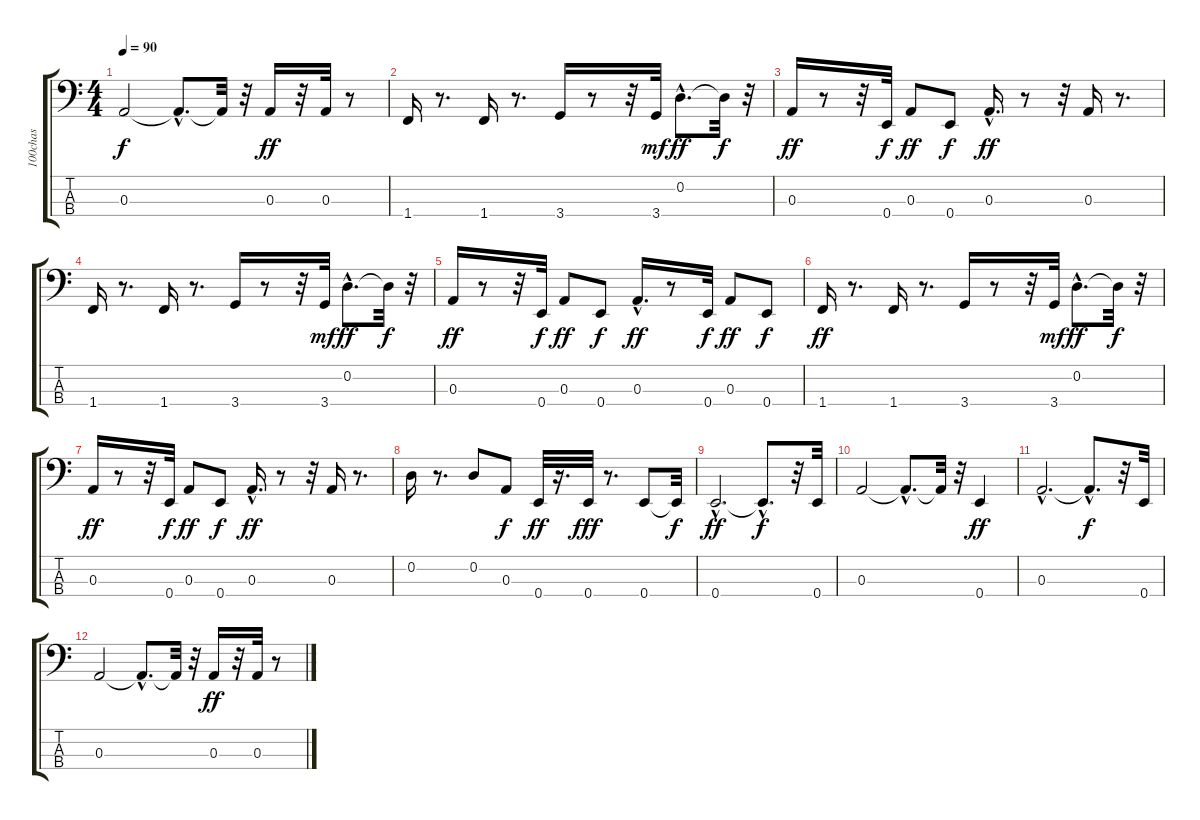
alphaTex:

\track ("100chas" "100chas") {instrument electricbassfinger}
\staff {score tabs}
\tuning (G2 D2 A1 E1) {hide}
\ts (4 4)
\tempo 90
\clef f4
\ks c
0.3.2{dy f} 0.3{hac t}.8{d} 0.3{t}.32 r.32 0.3.16{dy ff} r.32 0.3.32 r.8 |
1.4.16 r.8{d} 1.4.16 r.8{d} 3.4.16 r.8 r.32 3.4.32{dy mf} 0.2{hac}.8{d dy ff} 0.2{t}.32{dy f} r.32 |
0.3.16{dy ff} r.8 r.32 0.4.32{dy f} 0.3.8{dy ff} 0.4.8{dy f} 0.3{hac}.16{d dy ff} r.8 r.32 0.3.16 r.8{d} |
1.4.16 r.8{d} 1.4.16 r.8{d} 3.4.16 r.8 r.32 3.4.32{dy mf} 0.2{hac}.8{d dy ff} 0.2{t}.32{dy f} r.32 |
0.3.16{dy ff} r.8 r.32 0.4.32{dy f} 0.3.8{dy ff} 0.4.8{dy f} 0.3{hac}.16{d dy ff} r.8 0.4.32{dy f} 0.3.8{dy ff} 0.4.8{dy f} |
1.4.16{dy ff} r.8{d} 1.4.16 r.8{d} 3.4.16 r.8 r.32 3.4.32{dy mf} 0.2{hac}.8{d dy ff} 0.2{t}.32{dy f} r.32 |
0.3.16{dy ff} r.8 r.32 0.4.32{dy f} 0.3.8{dy ff} 0.4.8{dy f} 0.3{hac}.16{d dy ff} r.8 r.32 0.3.16 r.8{d} |
0.2.16 r.8{d} 0.2.8 0.3.8{dy f} 0.4.32{dy ff} r.16{d} 0.4.32{dy fff} r.8{d} 0.4.8 0.4{t}.32{dy f} |
0.4{hac}.2{d dy ff} 0.4{hac t}.8{d dy f} r.32 0.4.32 |
0.3.2 0.3{hac t}.8{d} 0.3{t}.32 r.32 0.4.4{dy ff} |
0.3{hac}.2{d} 0.3{hac t}.8{d dy f} r.32 0.4.32 |
0.3.2 0.3{hac t}.8{d} 0.3{t}.32 r.32 0.3.16{dy ff} r.32 0.3.32 r.8
